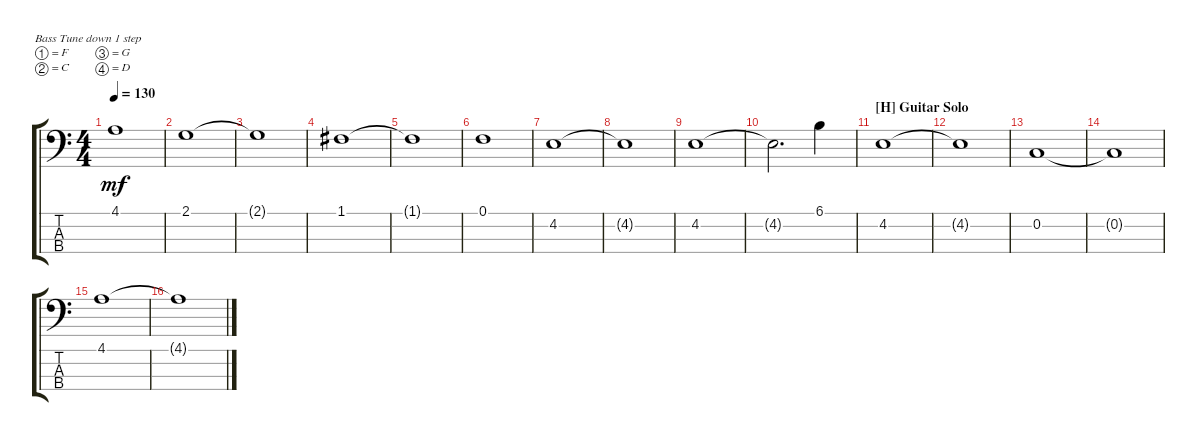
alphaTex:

\defaultSystemsLayout 4
\bracketExtendMode groupsimilarinstruments
\singleTrackTrackNamePolicy hidden
\multiTrackTrackNamePolicy hidden
\firstSystemTrackNameOrientation horizontal
\otherSystemsTrackNameOrientation horizontal
\track ("Contrabass" "Ctbass") {instrument contrabass}
\staff {score tabs}
\tuning (F2 C2 G1 D1)
\ts (4 4)
\tempo 130
\clef f4
\scale
1.03909
\ks c
4.1{t}.1{dy mf} |
\scale
0.960908 2.1.1 |
\scale
1.03909 2.1{t}.1 |
\scale
0.960908 1.1.1 |
\scale
1.03909 1.1{t}.1 |
\scale
0.960908 0.1.1 |
\scale
1.03909 4.2.1 |
\scale
0.960908 4.2{t}.1 |
\scale
1.03909 4.2.1 |
\scale
0.960908 4.2{t}.2{d} 6.1.4 |
\section ("H" "Guitar Solo")
\scale
1.03909 4.2.1 |
\scale
0.960908 4.2{t}.1 |
\scale
1.03909 0.2.1 |
\scale
0.960908 0.2{t}.1 |
\scale
1.03909 4.1.1 |
\scale
0.960908 4.1{t}.1
